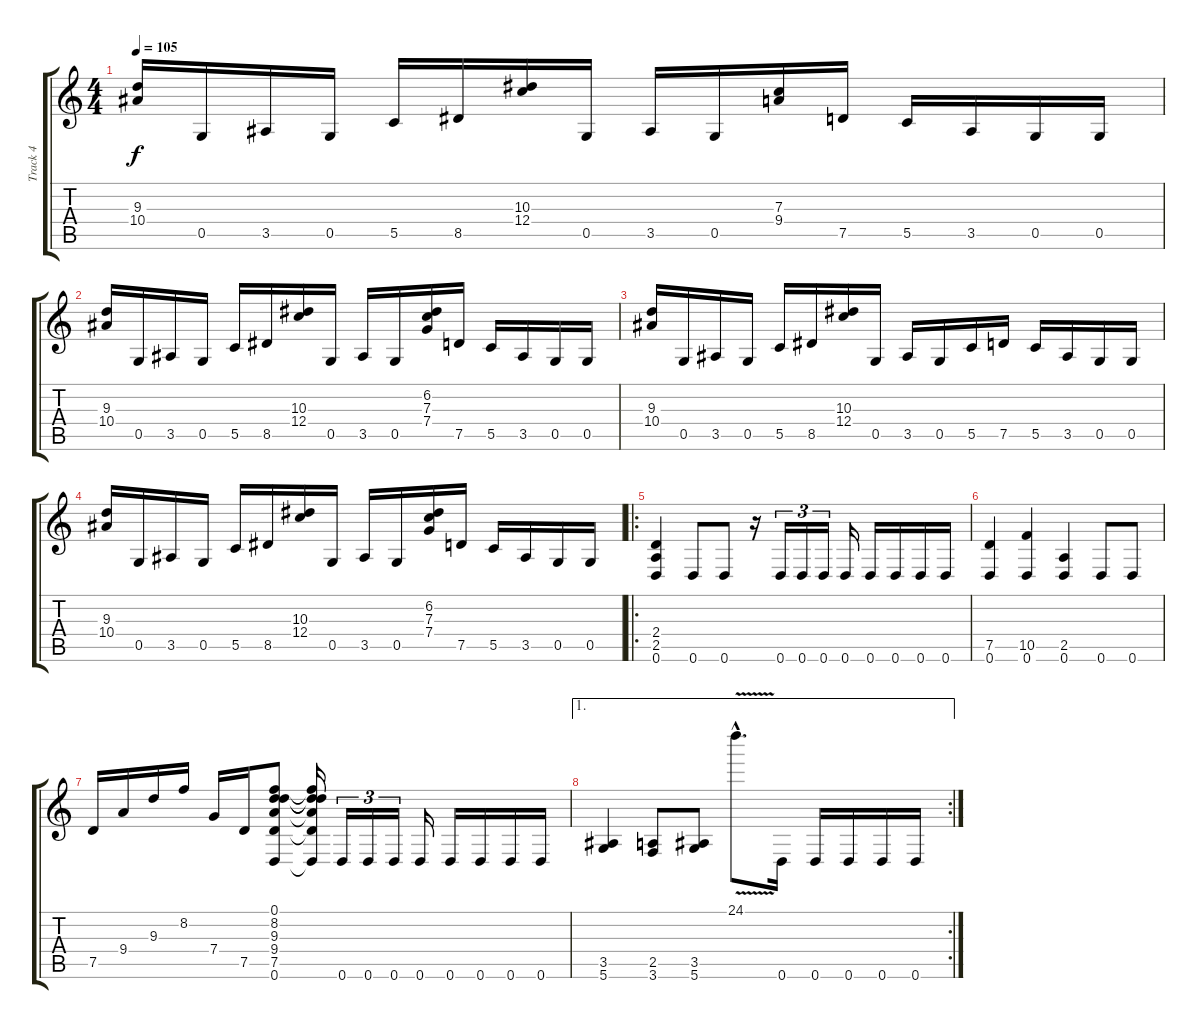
\track ("Track 4" "Track 4") {instrument overdrivenguitar}
\staff {score tabs}
\tuning (D4 A3 F3 C3 G2 D2) {hide}
\ts (4 4)
\tempo 105
\clef g2
\ks c
(9.3 10.4).16{dy f} 0.5.16 3.5.16 0.5.16 5.5.16 8.5.16 (10.3 12.4).16 0.5.16 3.5.16 0.5.16 (7.3 9.4).16 7.5.16 5.5.16 3.5.16 0.5.16 0.5.16 |
(9.3 10.4).16 0.5.16 3.5.16 0.5.16 5.5.16 8.5.16 (10.3 12.4).16 0.5.16 3.5.16 0.5.16 (6.2 7.3 7.4).16 7.5.16 5.5.16 3.5.16 0.5.16 0.5.16 |
(9.3 10.4).16 0.5.16 3.5.16 0.5.16 5.5.16 8.5.16 (10.3 12.4).16 0.5.16 3.5.16 0.5.16 5.5.16 7.5.16 5.5.16 3.5.16 0.5.16 0.5.16 |
(9.3 10.4).16 0.5.16 3.5.16 0.5.16 5.5.16 8.5.16 (10.3 12.4).16 0.5.16 3.5.16 0.5.16 (6.2 7.3 7.4).16 7.5.16 5.5.16 3.5.16 0.5.16 0.5.16 |
\ro
(2.4 2.5 0.6).4 0.6.8 0.6.8 r.16 0.6.16{tu (3 2)} 0.6.16{tu (3 2)} 0.6.16{tu (3 2)} 0.6.16 0.6.16 0.6.16 0.6.16 0.6.16 |
(7.5 0.6).4 (10.5 0.6).4 (2.5 0.6).4 0.6.8 0.6.8 |
7.5.16 9.4.16 9.3.16 8.2.16 7.4.16 7.5.16 (0.1 8.2 9.3 9.4 7.5 0.6).8 (0.1{t} 8.2{t} 9.3{t} 9.4{t} 7.5{t} 0.6{t}).16 0.6.16{tu (3 2)} 0.6.16{tu (3 2)} 0.6.16{tu (3 2)} 0.6.16 0.6.16 0.6.16 0.6.16 0.6.16 |
\ae 1
\rc 2
(3.5 5.6).4 (2.5 3.6).8 (3.5 5.6).8 24.1{v hac}.8{d} 0.6.16 0.6.16 0.6.16 0.6.16 0.6.16
